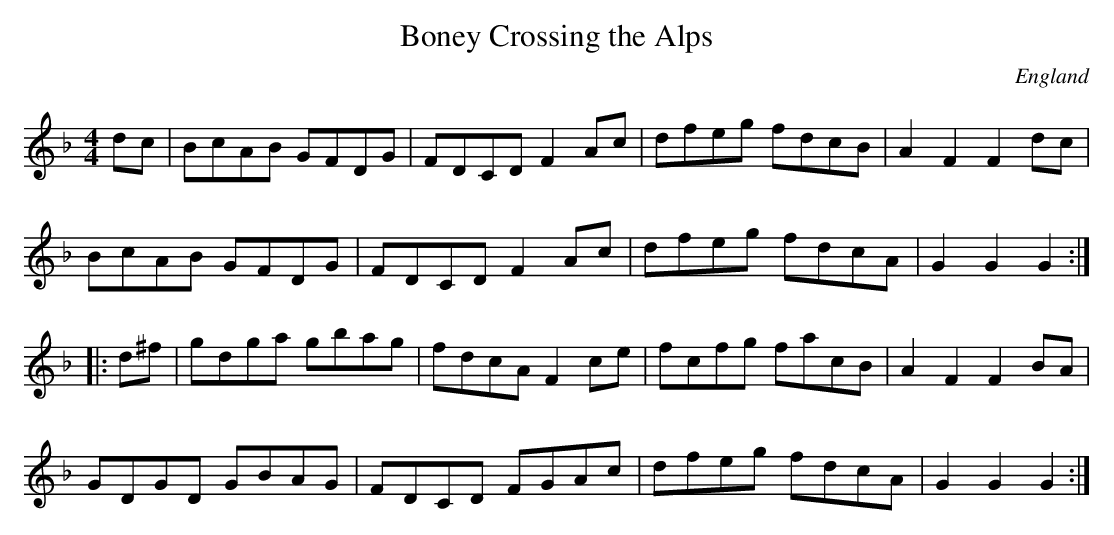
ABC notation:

X:1
T:Boney Crossing the Alps
M:4/4
O:England
K:F
dc|\
BcAB GFDG| FDCD F2Ac| dfeg fdcB| A2F2 F2 dc|
BcAB GFDG| FDCD F2Ac| dfeg fdcA| G2G2 G2::
d^f|\
gdga gbag| fdcA F2ce| fcfg facB| A2F2 F2 BA|
GDGD GBAG| FDCD FGAc| dfeg fdcA| G2G2 G2:|
